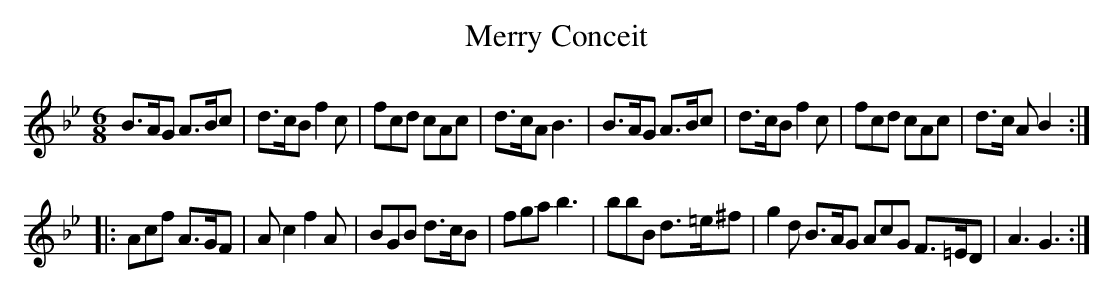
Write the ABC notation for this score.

X:1
T:Merry Conceit
M:6/8
L:1/8
K:Gm
B>AG A>Bc| d>cB f2 c| fcd cAc| d>cA B3|B>AG A>Bc| d>cB f2 c| fcd cAc|d>c A B2:|
|: Acf A>GF| A c2 f2 A| BGB d>cB| fga b3| bbB d>=e^f| g2 d B>AG AcG F>=ED |A3 G3:|
